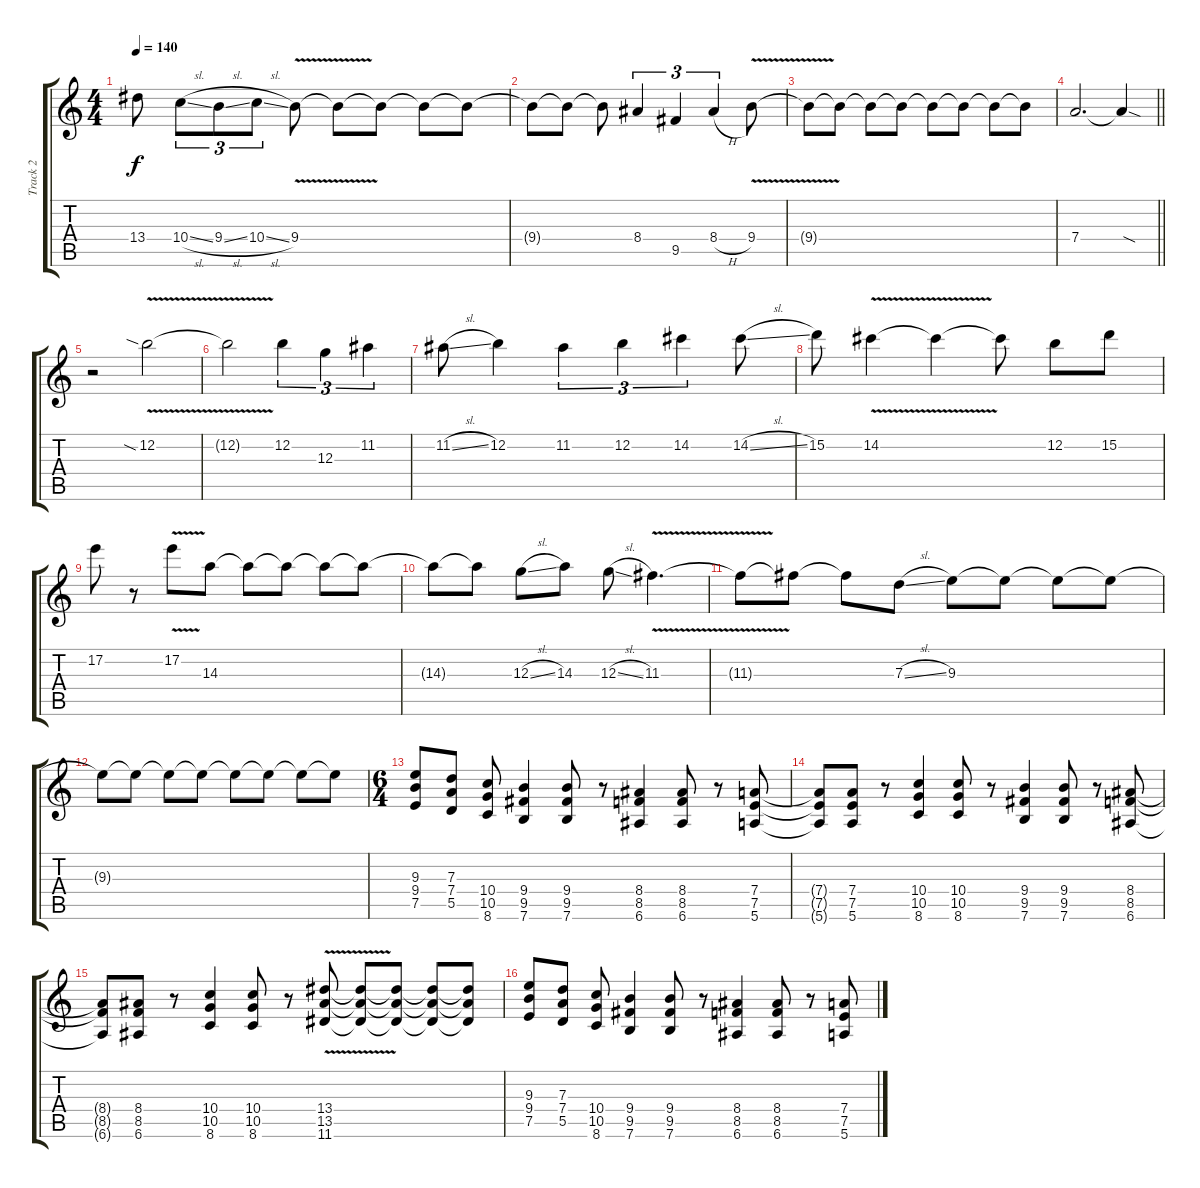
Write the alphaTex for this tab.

\track ("Track 2" "Track 2") {instrument distortionguitar}
\staff {score tabs}
\tuning (E4 B3 G3 D3 A2 E2) {hide}
\ts (4 4)
\tempo 140
\clef g2
\ks c
13.4{t}.8{dy f} 10.4{sl}.8{tu (3 2)} 9.4{sl}.8{tu (3 2)} 10.4{sl}.8{tu (3 2)} 9.4{v}.8 9.4{t}.8 9.4{t}.8 9.4{t}.8 9.4{t}.8 |
9.4{t}.8 9.4{t}.8 9.4{t}.8 8.4.4{tu (3 2)} 9.5.4{tu (3 2)} 8.4{h}.4{tu (3 2)} 9.4{v}.8 |
9.4{t}.8 9.4{t}.8 9.4{t}.8 9.4{t}.8 9.4{t}.8 9.4{t}.8 9.4{t}.8 9.4{t}.8 |
\barLineRight lightlight
7.4.2{d} 7.4{sod t}.4 |
r.2 12.2{v sia}.2 |
12.2{t}.2 12.2.4{tu (3 2)} 12.3.4{tu (3 2)} 11.2.4{tu (3 2)} |
11.2{sl}.8 12.2.4 11.2.4{tu (3 2)} 12.2.4{tu (3 2)} 14.2.4{tu (3 2)} 14.2{sl}.8 |
15.2.8 14.2{v}.4 14.2{t}.4 14.2{t}.8 12.2.8 15.2.8 |
17.2.8 r.8 17.2{v}.8 14.3.8 14.3{t}.8 14.3{t}.8 14.3{t}.8 14.3{t}.8 |
14.3{t}.8 14.3{t}.8 12.3{sl}.8 14.3.8 12.3{sl}.8 11.3{v}.4{d} |
11.3{t}.8 11.3{t}.8 11.3{t}.8 7.3{sl}.8 9.3.8 9.3{t}.8 9.3{t}.8 9.3{t}.8 |
9.3{t}.8 9.3{t}.8 9.3{t}.8 9.3{t}.8 9.3{t}.8 9.3{t}.8 9.3{t}.8 9.3{t}.8 |
\ts (6 4)
(9.3 9.4 7.5).8 (7.3 7.4 5.5).8 (10.4 10.5 8.6).8 (9.4 9.5 7.6).4 (9.4 9.5 7.6).8 r.8 (8.4 8.5 6.6).4 (8.4 8.5 6.6).8 r.8 (7.4 7.5 5.6).8 |
(7.4{t} 7.5{t} 5.6{t}).8 (7.4 7.5 5.6).8 r.8 (10.4 10.5 8.6).4 (10.4 10.5 8.6).8 r.8 (9.4 9.5 7.6).4 (9.4 9.5 7.6).8 r.8 (8.4 8.5 6.6).8 |
(8.4{t} 8.5{t} 6.6{t}).8 (8.4 8.5 6.6).8 r.8 (10.4 10.5 8.6).4 (10.4 10.5 8.6).8 r.8 (13.4{v} 13.5{v} 11.6{v}).8 (13.4{t} 13.5{t} 11.6{t}).8 (13.4{t} 13.5{t} 11.6{t}).8 (13.4{t} 13.5{t} 11.6{t}).8 (13.4{t} 13.5{t} 11.6{t}).8 |
(9.3 9.4 7.5).8 (7.3 7.4 5.5).8 (10.4 10.5 8.6).8 (9.4 9.5 7.6).4 (9.4 9.5 7.6).8 r.8 (8.4 8.5 6.6).4 (8.4 8.5 6.6).8 r.8 (7.4 7.5 5.6).8
